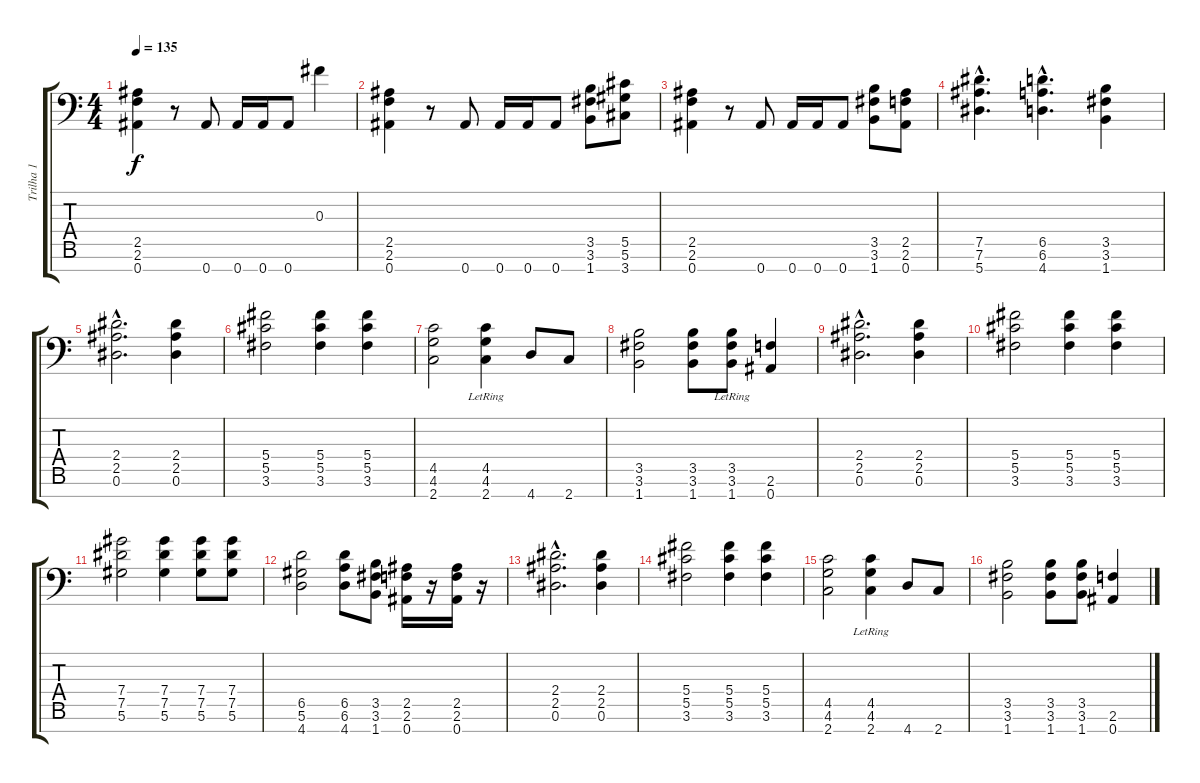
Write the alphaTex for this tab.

\track ("Trilha 1" "Trilha 1") {instrument distortionguitar}
\staff {score tabs}
\tuning (Eb4 Bb3 Gb3 Db3 Ab2 Eb2 Bb1) {hide}
\ts (4 4)
\tempo 135
\clef f4
\ks c
(2.5 2.6 0.7).4{dy f} r.8 0.7.8 0.7.16 0.7.16 0.7.8 0.3.4 |
(2.5 2.6 0.7).4 r.8 0.7.8 0.7.16 0.7.16 0.7.8 (3.5 3.6 1.7).8 (5.5 5.6 3.7).8 |
(2.5 2.6 0.7).4 r.8 0.7.8 0.7.16 0.7.16 0.7.8 (3.5 3.6 1.7).8 (2.5 2.6 0.7).8 |
(7.5{hac} 7.6{hac} 5.7{hac}).4{d} (6.5{hac} 6.6{hac} 4.7{hac}).4{d} (3.5 3.6 1.7).4 |
(2.4{hac} 2.5{hac} 0.6{hac}).2{d} (2.4 2.5 0.6).4 |
(5.4 5.5 3.6).2 (5.4 5.5 3.6).4 (5.4 5.5 3.6).4 |
(4.5 4.6 2.7).2 (4.5{lr} 4.6{lr} 2.7).4 4.7.8 2.7.8 |
(3.5 3.6 1.7).2 (3.5 3.6 1.7).8 (3.5 3.6{lr} 1.7).8 (2.6 0.7).4 |
(2.4{hac} 2.5{hac} 0.6{hac}).2{d} (2.4 2.5 0.6).4 |
(5.4 5.5 3.6).2 (5.4 5.5 3.6).4 (5.4 5.5 3.6).4 |
(7.4 7.5 5.6).2 (7.4 7.5 5.6).4 (7.4 7.5 5.6).8 (7.4 7.5 5.6).8 |
(6.5 5.6 4.7).2 (6.5 6.6 4.7).8 (3.5 3.6 1.7).8 (2.5 2.6 0.7).16 r.16 (2.5 2.6 0.7).16 r.16 |
(2.4{hac} 2.5{hac} 0.6{hac}).2{d} (2.4 2.5 0.6).4 |
(5.4 5.5 3.6).2 (5.4 5.5 3.6).4 (5.4 5.5 3.6).4 |
(4.5 4.6 2.7).2 (4.5{lr} 4.6{lr} 2.7).4 4.7.8 2.7.8 |
(3.5 3.6 1.7).2 (3.5 3.6 1.7).8 (3.5 3.6 1.7).8 (2.6 0.7).4
